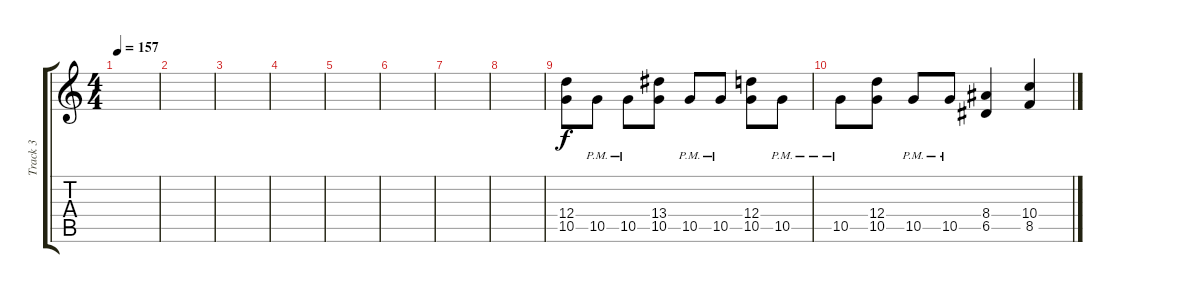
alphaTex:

\track ("Track 3" "Track 3") {instrument distortionguitar}
\staff {score tabs}
\tuning (E4 B3 G3 D3 A2 E2) {hide}
\ts (4 4)
\tempo 157
\clef g2
\ks c
|
|
|
|
|
|
|
|
(12.4 10.5).8 10.5{pm}.8 10.5{pm}.8 (13.4 10.5).8 10.5{pm}.8 10.5{pm}.8 (12.4 10.5).8 10.5{pm}.8 |
10.5{pm}.8 (12.4 10.5).8 10.5{pm}.8 10.5{pm}.8 (8.4 6.5).4 (10.4 8.5).4
